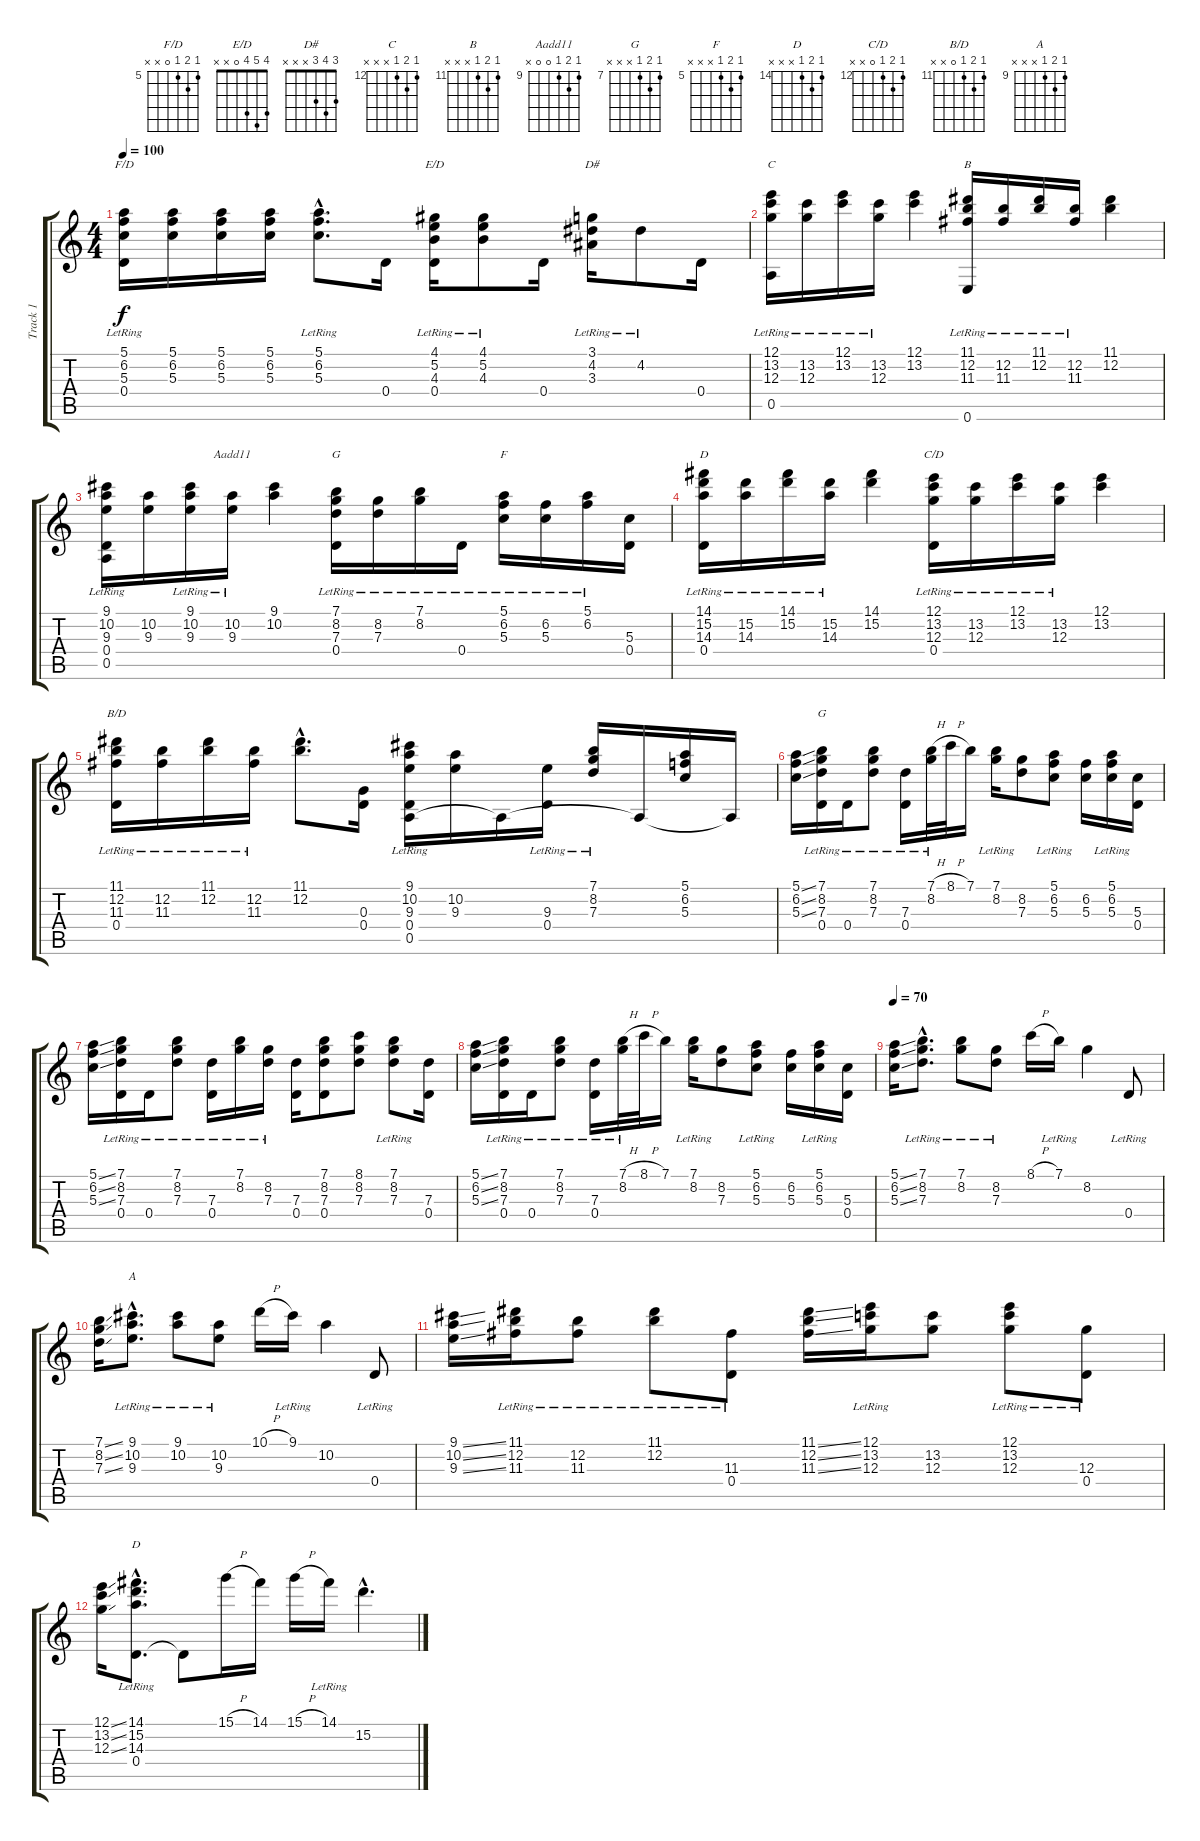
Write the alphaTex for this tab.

\track ("Track 1" "Track 1") {instrument acousticguitarsteel}
\staff {score tabs}
\tuning (E4 B3 G3 D3 A2 E2) {hide}
\chord ("F/D" 5 6 5 0 x x) {firstfret 5}
\chord ("E/D" 4 5 4 0 x x)
\chord ("D#" 3 4 3 x x x)
\chord ("C" 12 13 12 x x x) {firstfret 12}
\chord ("B" 11 12 11 x x x) {firstfret 11}
\chord ("Aadd11" 9 10 9 0 0 x) {firstfret 9}
\chord ("G" 7 8 7 0 x x) {firstfret 7}
\chord ("F" 5 6 5 x x x) {firstfret 5}
\chord ("D" 14 15 14 0 x x) {firstfret 14}
\chord ("C/D" 12 13 12 0 x x) {firstfret 12}
\chord ("B/D" 11 12 11 0 x x) {firstfret 11}
\chord ("G" 7 8 7 x x x) {firstfret 7}
\chord ("A" 9 10 9 x x x) {firstfret 9}
\chord ("D" 14 15 14 x x x) {firstfret 14}
\ts (4 4)
\tempo 100
\clef g2
\ks c
(5.1 6.2 5.3 0.4{lr}).16{ch "F/D" dy f} (5.1 6.2 5.3).16 (5.1 6.2 5.3).16 (5.1 6.2 5.3).16 (5.1{hac lr} 6.2{hac lr} 5.3{hac lr}).8{d} 0.4.16 (4.1 5.2 4.3 0.4{lr}).16{ch "E/D"} (4.1{lr} 5.2{lr} 4.3{lr}).8 0.4.16 (3.1{lr} 4.2 3.3{lr}).16{ch "D#"} 4.2{lr}.8 0.4.16 |
(12.1{lr} 13.2 12.3 0.5{lr}).16{ch "C"} (13.2 12.3{lr}).16 (12.1{lr} 13.2).16 (13.2 12.3{lr}).16 (12.1 13.2).4 (11.1{lr} 12.2 11.3 0.6{lr}).16{ch "B"} (12.2 11.3{lr}).16 (11.1{lr} 12.2).16 (12.2 11.3{lr}).16 (11.1 12.2).4 |
(9.1{lr} 10.2 9.3 0.4{lr} 0.5{lr}).16 (10.2 9.3).16 (9.1{lr} 10.2 9.3).16 (10.2 9.3{lr}).16{ch "Aadd11"} (9.1 10.2).4 (7.1{lr} 8.2 7.3 0.4{lr}).16{ch "G"} (8.2 7.3{lr}).16 (7.1{lr} 8.2{lr}).16 0.4{lr}.16 (5.1{lr} 6.2 5.3).16{ch "F"} (6.2 5.3{lr}).16 (5.1{lr} 6.2{lr}).16 (5.3 0.4).16 |
(14.1{lr} 15.2 14.3 0.4{lr}).16{ch "D"} (15.2 14.3{lr}).16 (14.1{lr} 15.2).16 (15.2 14.3{lr}).16 (14.1 15.2).4 (12.1{lr} 13.2 12.3 0.4{lr}).16{ch "C/D"} (13.2 12.3{lr}).16 (12.1{lr} 13.2).16 (13.2 12.3{lr}).16 (12.1 13.2).4 |
(11.1{lr} 12.2 11.3 0.4{lr}).16{ch "B/D"} (12.2 11.3{lr}).16 (11.1{lr} 12.2).16 (12.2 11.3{lr}).16 (11.1{hac} 12.2{hac}).8{d} (0.3 0.4).16 (9.1{lr} 10.2 9.3 0.4{lr} 0.5).16 (10.2 9.3).16 0.5{t}.16 (9.3 0.4{lr}).16 (7.1{lr} 8.2 7.3).16 0.5{t}.16 (5.1 6.2 5.3).16 0.5{t}.16 |
\section ("" "")
(5.1{ss} 6.2{ss} 5.3{ss}).16 (7.1{lr} 8.2{lr} 7.3{lr} 0.4).16{ch "G"} 0.4{lr}.16 (7.1{lr} 8.2{lr} 7.3).8 (7.3{lr} 0.4{lr}).16 (7.1{h} 8.2{lr}).32 8.1{h}.32 7.1.16 (7.1{lr} 8.2).16 (8.2 7.3).8 (5.1{lr} 6.2 5.3).8 (6.2 5.3).16 (5.1{lr} 6.2{lr} 5.3).16 (5.3 0.4).16 |
(5.1{ss} 6.2{ss} 5.3{ss}).16 (7.1{lr} 8.2{lr} 7.3{lr} 0.4).16 0.4{lr}.16 (7.1{lr} 8.2{lr} 7.3).8 (7.3{lr} 0.4{lr}).16 (7.1{lr} 8.2).16 (8.2{lr} 7.3).16 (7.3 0.4).16 (7.1 8.2 7.3 0.4).8 (8.1 8.2 7.3).8 (7.1{lr} 8.2{lr} 7.3).8 (7.3 0.4).16 |
(5.1{ss} 6.2{ss} 5.3{ss}).16 (7.1{lr} 8.2{lr} 7.3{lr} 0.4).16 0.4{lr}.16 (7.1{lr} 8.2{lr} 7.3).8 (7.3{lr} 0.4{lr}).16 (7.1{h} 8.2{lr}).32 8.1{h}.32 7.1.16 (7.1{lr} 8.2).16 (8.2 7.3).8 (5.1{lr} 6.2 5.3).8 (6.2 5.3).16 (5.1{lr} 6.2{lr} 5.3).16 (5.3 0.4).16 |
\tempo 70
(5.1{ss} 6.2{ss} 5.3{ss}).16 (7.1{hac} 8.2{hac} 7.3{hac lr}).8{d} (7.1{lr} 8.2).8 (8.2{lr} 7.3{lr}).8 8.1{h}.16 7.1{lr}.16 8.2.4 0.4{lr}.8 |
(7.1{ss} 8.2{ss} 7.3{ss}).16 (9.1{hac} 10.2{hac} 9.3{hac lr}).8{d ch "A"} (9.1{lr} 10.2).8 (10.2{lr} 9.3{lr}).8 10.1{h}.16 9.1{lr}.16 10.2.4 0.4{lr}.8 |
(9.1{ss} 10.2{ss} 9.3{ss}).16 (11.1{lr} 12.2 11.3).16 (12.2 11.3{lr}).8 (11.1{lr} 12.2{lr}).8 (11.3 0.4{lr}).8 (11.1{ss} 12.2{ss} 11.3{ss}).16 (12.1{lr} 13.2 12.3).16 (13.2 12.3).8 (12.1{lr} 13.2{lr} 12.3).8 (12.3 0.4{lr}).8 |
(12.1{ss} 13.2{ss} 12.3{ss}).16 (14.1{hac} 15.2{hac lr} 14.3{hac lr} 0.4{hac}).8{d ch "D"} 0.4{t}.8 15.1{h}.16 14.1.16 15.1{h}.16 14.1{lr}.16 15.2{hac}.4{d}
